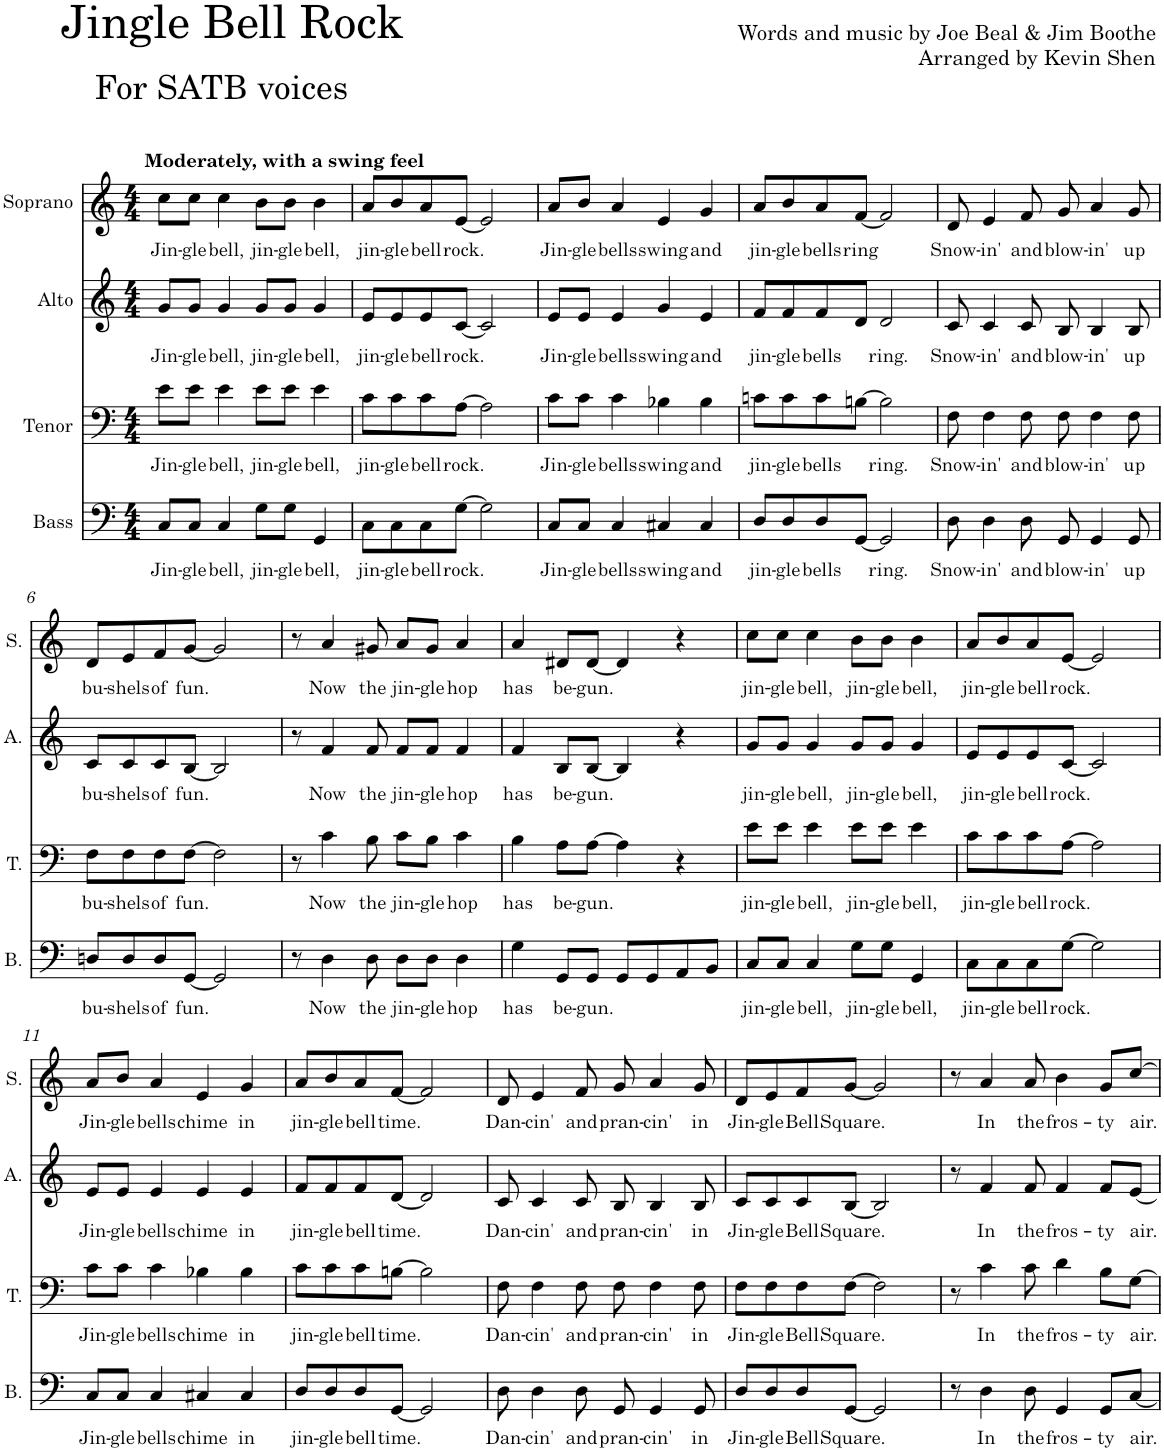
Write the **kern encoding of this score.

**kern	**text	**kern	**text	**kern	**text	**kern	**text
*part4	*part4	*part3	*part3	*part2	*part2	*part1	*part1
*staff4	*staff4	*staff3	*staff3	*staff2	*staff2	*staff1	*staff1
*I"Bass	*	*I"Tenor	*	*I"Alto	*	*I"Soprano	*
*I'B.	*	*I'T.	*	*I'A.	*	*I'S.	*
*clefF4	*	*clefF4	*	*clefG2	*	*clefG2	*
*k[]	*	*k[]	*	*k[]	*	*k[]	*
*M4/4	*	*M4/4	*	*M4/4	*	*M4/4	*
=1	=1	=1	=1	=1	=1	=1	=1
!	!	!	!	!	!	!LO:TX:a:B:t=Moderately, with a swing feel	!
!	!LO:LY:b	!	!LO:LY:b	!	!LO:LY:b	!	!LO:LY:b
8C/L	Jin-	8e\L	Jin-	8g/L	Jin-	8cc\L	Jin-
!	!LO:LY:b	!	!LO:LY:b	!	!LO:LY:b	!	!LO:LY:b
8C/J	-gle	8e\J	-gle	8g/J	-gle	8cc\J	-gle
!	!LO:LY:b	!	!LO:LY:b	!	!LO:LY:b	!	!LO:LY:b
4C/	bell,	4e\	bell,	4g/	bell,	4cc\	bell,
!	!LO:LY:b	!	!LO:LY:b	!	!LO:LY:b	!	!LO:LY:b
8G\L	jin-	8e\L	jin-	8g/L	jin-	8b\L	jin-
!	!LO:LY:b	!	!LO:LY:b	!	!LO:LY:b	!	!LO:LY:b
8G\J	-gle	8e\J	-gle	8g/J	-gle	8b\J	-gle
!	!LO:LY:b	!	!LO:LY:b	!	!LO:LY:b	!	!LO:LY:b
4GG/	bell,	4e\	bell,	4g/	bell,	4b\	bell,
=2	=2	=2	=2	=2	=2	=2	=2
!	!LO:LY:b	!	!LO:LY:b	!	!LO:LY:b	!	!LO:LY:b
8C\L	jin-	8c\L	jin-	8e/L	jin-	8a/L	jin-
!	!LO:LY:b	!	!LO:LY:b	!	!LO:LY:b	!	!LO:LY:b
8C\	-gle	8c\	-gle	8e/	-gle	8b/	-gle
!	!LO:LY:b	!	!LO:LY:b	!	!LO:LY:b	!	!LO:LY:b
8C\	bell	8c\	bell	8e/	bell	8a/	bell
!	!LO:LY:b	!	!LO:LY:b	!	!LO:LY:b	!	!LO:LY:b
[8G\J	rock.	[8A\J	rock.	[8c/J	rock.	[8e/J	rock.
2G\]	.	2A\]	.	2c/]	.	2e/]	.
=3	=3	=3	=3	=3	=3	=3	=3
!	!LO:LY:b	!	!LO:LY:b	!	!LO:LY:b	!	!LO:LY:b
8C/L	Jin-	8c\L	Jin-	8e/L	Jin-	8a/L	Jin-
!	!LO:LY:b	!	!LO:LY:b	!	!LO:LY:b	!	!LO:LY:b
8C/J	-gle	8c\J	-gle	8e/J	-gle	8b/J	-gle
!	!LO:LY:b	!	!LO:LY:b	!	!LO:LY:b	!	!LO:LY:b
4C/	bells	4c\	bells	4e/	bells	4a/	bells
!	!LO:LY:b	!	!LO:LY:b	!	!LO:LY:b	!	!LO:LY:b
4C#X/	swing	4B-X\	swing	4g/	swing	4e/	swing
!	!LO:LY:b	!	!LO:LY:b	!	!LO:LY:b	!	!LO:LY:b
4C#/	and	4B-\	and	4e/	and	4g/	and
=4	=4	=4	=4	=4	=4	=4	=4
!	!LO:LY:b	!	!LO:LY:b	!	!LO:LY:b	!	!LO:LY:b
8D/L	jin-	8cn\L	jin-	8f/L	jin-	8a/L	jin-
!	!LO:LY:b	!	!LO:LY:b	!	!LO:LY:b	!	!LO:LY:b
8D/	-gle	8c\	-gle	8f/	-gle	8b/	-gle
!	!LO:LY:b	!	!LO:LY:b	!	!LO:LY:b	!	!LO:LY:b
8D/	bells	8c\	bells	8f/	bells	8a/	bells
!	!	!	!	!	!	!	!LO:LY:b
[8GG/J	.	[8Bn\J	.	8d/J	.	[8f/J	ring
!	!LO:LY:b	!	!LO:LY:b	!	!LO:LY:b	!	!
2GG/]	ring.	2B\]	ring.	2d/	ring.	2f/]	.
=5	=5	=5	=5	=5	=5	=5	=5
!	!LO:LY:b	!	!LO:LY:b	!	!LO:LY:b	!	!LO:LY:b
8D\	Snow-	8F\	Snow-	8c/	Snow-	8d/	Snow-
!	!LO:LY:b	!	!LO:LY:b	!	!LO:LY:b	!	!LO:LY:b
4D\	-in'	4F\	-in'	4c/	-in'	4e/	-in'
!	!LO:LY:b	!	!LO:LY:b	!	!LO:LY:b	!	!LO:LY:b
8D\	and	8F\	and	8c/	and	8f/	and
!	!LO:LY:b	!	!LO:LY:b	!	!LO:LY:b	!	!LO:LY:b
8GG/	blow-	8F\	blow-	8B/	blow-	8g/	blow-
!	!LO:LY:b	!	!LO:LY:b	!	!LO:LY:b	!	!LO:LY:b
4GG/	-in'	4F\	-in'	4B/	-in'	4a/	-in'
!	!LO:LY:b	!	!LO:LY:b	!	!LO:LY:b	!	!LO:LY:b
8GG/	up	8F\	up	8B/	up	8g/	up
!!LO:LB:g=z
=6	=6	=6	=6	=6	=6	=6	=6
!	!LO:LY:b	!	!LO:LY:b	!	!LO:LY:b	!	!LO:LY:b
8Dn/L	bu-	8F\L	bu-	8c/L	bu-	8d/L	bu-
!	!LO:LY:b	!	!LO:LY:b	!	!LO:LY:b	!	!LO:LY:b
8D/	-shels	8F\	-shels	8c/	-shels	8e/	-shels
!	!LO:LY:b	!	!LO:LY:b	!	!LO:LY:b	!	!LO:LY:b
8D/	of	8F\	of	8c/	of	8f/	of
!	!LO:LY:b	!	!LO:LY:b	!	!LO:LY:b	!	!LO:LY:b
[8GG/J	fun.	[8F\J	fun.	[8B/J	fun.	[8g/J	fun.
2GG/]	.	2F\]	.	2B/]	.	2g/]	.
=7	=7	=7	=7	=7	=7	=7	=7
8r	.	8r	.	8r	.	8r	.
!	!LO:LY:b	!	!LO:LY:b	!	!LO:LY:b	!	!LO:LY:b
4D\	Now	4c\	Now	4f/	Now	4a/	Now
!	!LO:LY:b	!	!LO:LY:b	!	!LO:LY:b	!	!LO:LY:b
8D\	the	8B\	the	8f/	the	8g#X/	the
!	!LO:LY:b	!	!LO:LY:b	!	!LO:LY:b	!	!LO:LY:b
8D\L	jin-	8c\L	jin-	8f/L	jin-	8a/L	jin-
!	!LO:LY:b	!	!LO:LY:b	!	!LO:LY:b	!	!LO:LY:b
8D\J	-gle	8B\J	-gle	8f/J	-gle	8g#/J	-gle
!	!LO:LY:b	!	!LO:LY:b	!	!LO:LY:b	!	!LO:LY:b
4D\	hop	4c\	hop	4f/	hop	4a/	hop
=8	=8	=8	=8	=8	=8	=8	=8
!	!LO:LY:b	!	!LO:LY:b	!	!LO:LY:b	!	!LO:LY:b
4G\	has	4B\	has	4f/	has	4a/	has
!	!LO:LY:b	!	!LO:LY:b	!	!LO:LY:b	!	!LO:LY:b
8GG/L	be-	8A\L	be-	8B/L	be-	8d#X/L	be-
!	!LO:LY:b	!	!LO:LY:b	!	!LO:LY:b	!	!LO:LY:b
8GG/J	-gun.	[8A\J	-gun.	[8B/J	-gun.	[8d#/J	-gun.
8GG/L	.	4A\]	.	4B/]	.	4d#/]	.
8GG/	.	.	.	.	.	.	.
8AA/	.	4r	.	4r	.	4r	.
8BB/J	.	.	.	.	.	.	.
=9	=9	=9	=9	=9	=9	=9	=9
!	!LO:LY:b	!	!LO:LY:b	!	!LO:LY:b	!	!LO:LY:b
8C/L	jin-	8e\L	jin-	8g/L	jin-	8cc\L	jin-
!	!LO:LY:b	!	!LO:LY:b	!	!LO:LY:b	!	!LO:LY:b
8C/J	-gle	8e\J	-gle	8g/J	-gle	8cc\J	-gle
!	!LO:LY:b	!	!LO:LY:b	!	!LO:LY:b	!	!LO:LY:b
4C/	bell,	4e\	bell,	4g/	bell,	4cc\	bell,
!	!LO:LY:b	!	!LO:LY:b	!	!LO:LY:b	!	!LO:LY:b
8G\L	jin-	8e\L	jin-	8g/L	jin-	8b\L	jin-
!	!LO:LY:b	!	!LO:LY:b	!	!LO:LY:b	!	!LO:LY:b
8G\J	-gle	8e\J	-gle	8g/J	-gle	8b\J	-gle
!	!LO:LY:b	!	!LO:LY:b	!	!LO:LY:b	!	!LO:LY:b
4GG/	bell,	4e\	bell,	4g/	bell,	4b\	bell,
=10	=10	=10	=10	=10	=10	=10	=10
!	!LO:LY:b	!	!LO:LY:b	!	!LO:LY:b	!	!LO:LY:b
8C\L	jin-	8c\L	jin-	8e/L	jin-	8a/L	jin-
!	!LO:LY:b	!	!LO:LY:b	!	!LO:LY:b	!	!LO:LY:b
8C\	-gle	8c\	-gle	8e/	-gle	8b/	-gle
!	!LO:LY:b	!	!LO:LY:b	!	!LO:LY:b	!	!LO:LY:b
8C\	bell	8c\	bell	8e/	bell	8a/	bell
!	!LO:LY:b	!	!LO:LY:b	!	!LO:LY:b	!	!LO:LY:b
[8G\J	rock.	[8A\J	rock.	[8c/J	rock.	[8e/J	rock.
2G\]	.	2A\]	.	2c/]	.	2e/]	.
!!LO:LB:g=z
=11	=11	=11	=11	=11	=11	=11	=11
!	!LO:LY:b	!	!LO:LY:b	!	!LO:LY:b	!	!LO:LY:b
8C/L	Jin-	8c\L	Jin-	8e/L	Jin-	8a/L	Jin-
!	!LO:LY:b	!	!LO:LY:b	!	!LO:LY:b	!	!LO:LY:b
8C/J	-gle	8c\J	-gle	8e/J	-gle	8b/J	-gle
!	!LO:LY:b	!	!LO:LY:b	!	!LO:LY:b	!	!LO:LY:b
4C/	bells	4c\	bells	4e/	bells	4a/	bells
!	!LO:LY:b	!	!LO:LY:b	!	!LO:LY:b	!	!LO:LY:b
4C#X/	chime	4B-X\	chime	4e/	chime	4e/	chime
!	!LO:LY:b	!	!LO:LY:b	!	!LO:LY:b	!	!LO:LY:b
4C#/	in	4B-\	in	4e/	in	4g/	in
=12	=12	=12	=12	=12	=12	=12	=12
!	!LO:LY:b	!	!LO:LY:b	!	!LO:LY:b	!	!LO:LY:b
8D/L	jin-	8c\L	jin-	8f/L	jin-	8a/L	jin-
!	!LO:LY:b	!	!LO:LY:b	!	!LO:LY:b	!	!LO:LY:b
8D/	-gle	8c\	-gle	8f/	-gle	8b/	-gle
!	!LO:LY:b	!	!LO:LY:b	!	!LO:LY:b	!	!LO:LY:b
8D/	bell	8c\	bell	8f/	bell	8a/	bell
!	!LO:LY:b	!	!LO:LY:b	!	!LO:LY:b	!	!LO:LY:b
[8GG/J	time.	[8Bn\J	time.	[8d/J	time.	[8f/J	time.
2GG/]	.	2B\]	.	2d/]	.	2f/]	.
=13	=13	=13	=13	=13	=13	=13	=13
!	!LO:LY:b	!	!LO:LY:b	!	!LO:LY:b	!	!LO:LY:b
8D\	Dan-	8F\	Dan-	8c/	Dan-	8d/	Dan-
!	!LO:LY:b	!	!LO:LY:b	!	!LO:LY:b	!	!LO:LY:b
4D\	-cin'	4F\	-cin'	4c/	-cin'	4e/	-cin'
!	!LO:LY:b	!	!LO:LY:b	!	!LO:LY:b	!	!LO:LY:b
8D\	and	8F\	and	8c/	and	8f/	and
!	!LO:LY:b	!	!LO:LY:b	!	!LO:LY:b	!	!LO:LY:b
8GG/	pran-	8F\	pran-	8B/	pran-	8g/	pran-
!	!LO:LY:b	!	!LO:LY:b	!	!LO:LY:b	!	!LO:LY:b
4GG/	-cin'	4F\	-cin'	4B/	-cin'	4a/	-cin'
!	!LO:LY:b	!	!LO:LY:b	!	!LO:LY:b	!	!LO:LY:b
8GG/	in	8F\	in	8B/	in	8g/	in
=14	=14	=14	=14	=14	=14	=14	=14
!	!LO:LY:b	!	!LO:LY:b	!	!LO:LY:b	!	!LO:LY:b
8D/L	Jin-	8F\L	Jin-	8c/L	Jin-	8d/L	Jin-
!	!LO:LY:b	!	!LO:LY:b	!	!LO:LY:b	!	!LO:LY:b
8D/	-gle	8F\	-gle	8c/	-gle	8e/	-gle
!	!LO:LY:b	!	!LO:LY:b	!	!LO:LY:b	!	!LO:LY:b
8D/	Bell	8F\	Bell	8c/	Bell	8f/	Bell
!	!LO:LY:b	!	!LO:LY:b	!	!LO:LY:b	!	!LO:LY:b
[8GG/J	Square.	[8F\J	Square.	[8B/J	Square.	[8g/J	Square.
2GG/]	.	2F\]	.	2B/]	.	2g/]	.
=15	=15	=15	=15	=15	=15	=15	=15
8r	.	8r	.	8r	.	8r	.
!	!LO:LY:b	!	!LO:LY:b	!	!LO:LY:b	!	!LO:LY:b
4D\	In	4c\	In	4f/	In	4a/	In
!	!LO:LY:b	!	!LO:LY:b	!	!LO:LY:b	!	!LO:LY:b
8D\	the	8c\	the	8f/	the	8a/	the
!	!LO:LY:b	!	!LO:LY:b	!	!LO:LY:b	!	!LO:LY:b
4GG/	fros-	4d\	fros-	4f/	fros-	4b\	fros-
!	!LO:LY:b	!	!LO:LY:b	!	!LO:LY:b	!	!LO:LY:b
8GG/L	-ty	8B\L	-ty	8f/L	-ty	8g/L	-ty
!	!LO:LY:b	!	!LO:LY:b	!	!LO:LY:b	!	!LO:LY:b
[8C/J	air.	[8G\J	air.	[8e/J	air.	[8cc/J	air.
=	=	=	=	=	=	=	=
*-	*-	*-	*-	*-	*-	*-	*-
